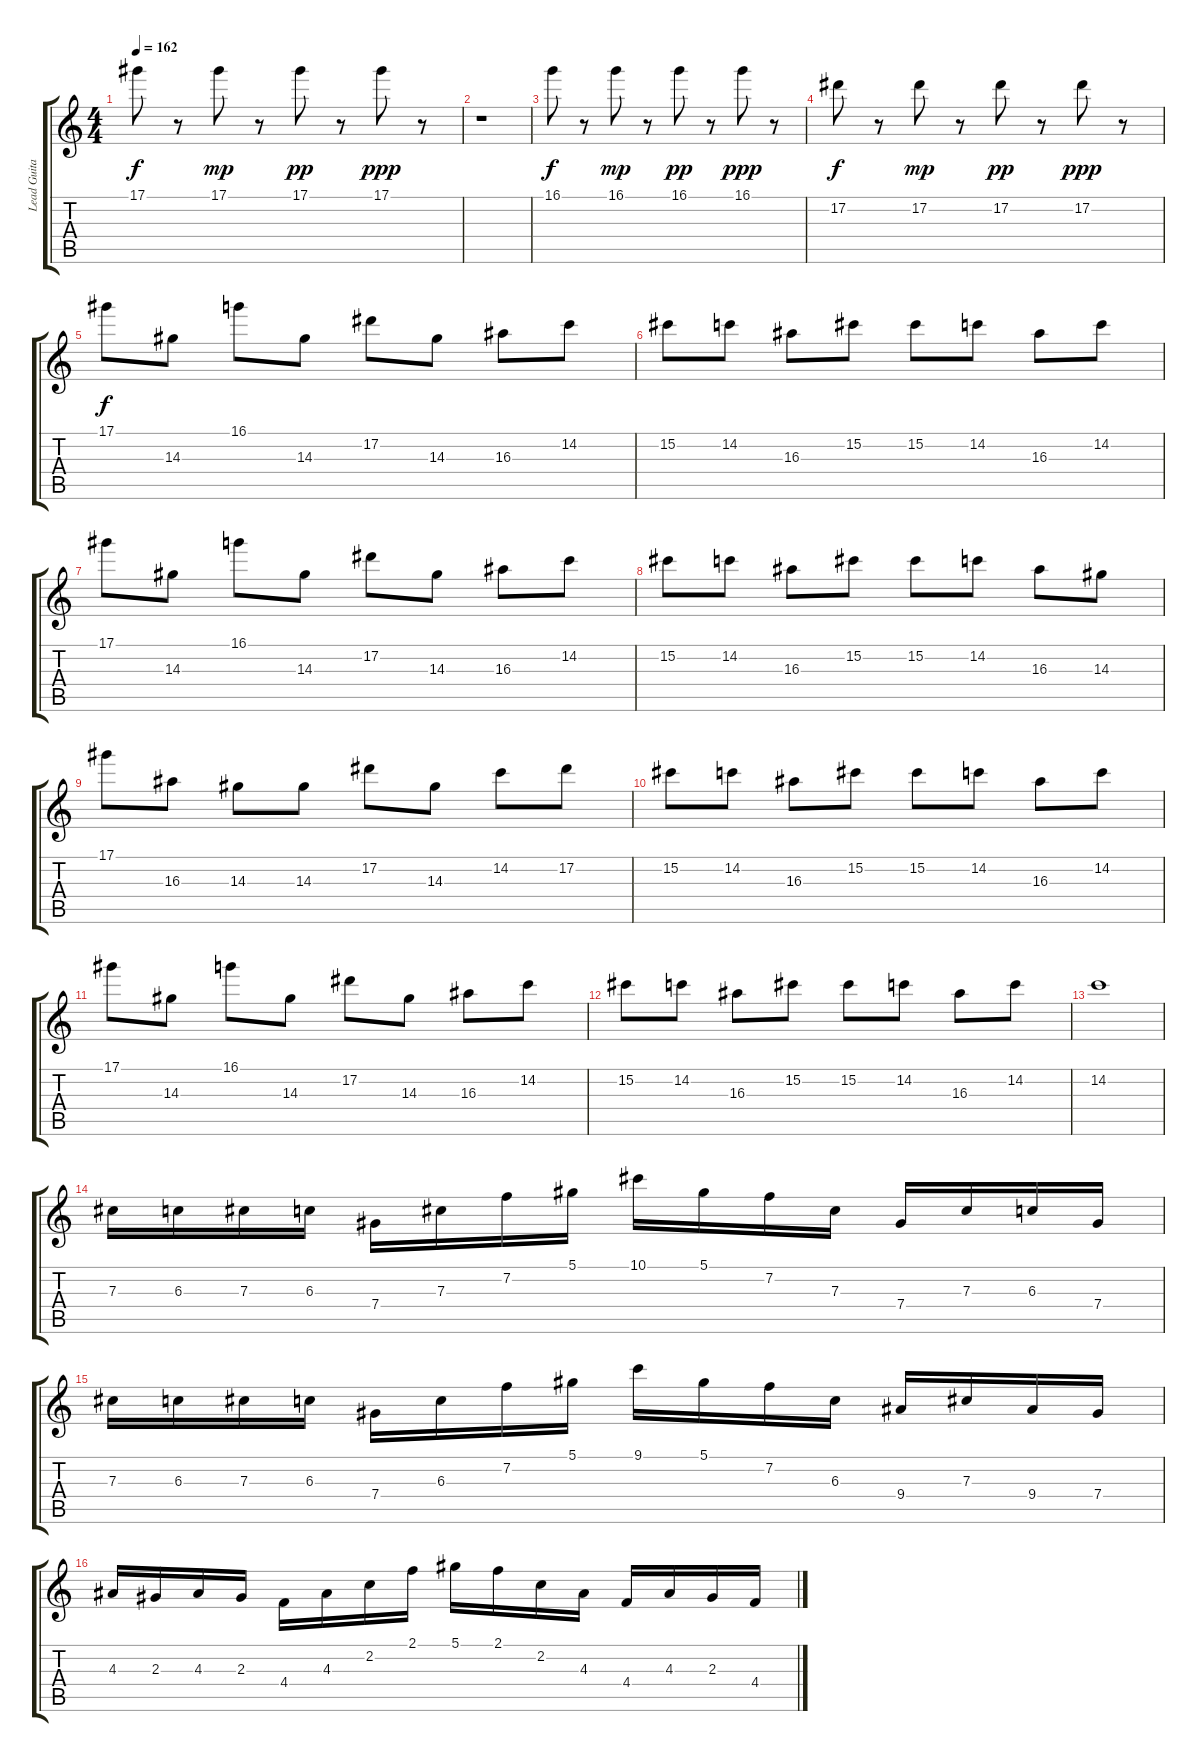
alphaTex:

\track ("Lead Guitar" "Lead Guita") {instrument distortionguitar}
\staff {score tabs}
\tuning (Eb4 Bb3 Gb3 Db3 Ab2 Db2) {hide}
\ts (4 4)
\tempo 162
\clef g2
\ks c
17.1.8{dy f} r.8 17.1.8{dy mp} r.8 17.1.8{dy pp} r.8 17.1.8{dy ppp} r.8 |
r.1 |
16.1.8{dy f} r.8 16.1.8{dy mp} r.8 16.1.8{dy pp} r.8 16.1.8{dy ppp} r.8 |
17.2.8{dy f} r.8 17.2.8{dy mp} r.8 17.2.8{dy pp} r.8 17.2.8{dy ppp} r.8 |
17.1.8{dy f} 14.3.8 16.1.8 14.3.8 17.2.8 14.3.8 16.3.8 14.2.8 |
15.2.8 14.2.8 16.3.8 15.2.8 15.2.8 14.2.8 16.3.8 14.2.8 |
17.1.8 14.3.8 16.1.8 14.3.8 17.2.8 14.3.8 16.3.8 14.2.8 |
15.2.8 14.2.8 16.3.8 15.2.8 15.2.8 14.2.8 16.3.8 14.3.8 |
17.1.8 16.3.8 14.3.8 14.3.8 17.2.8 14.3.8 14.2.8 17.2.8 |
15.2.8 14.2.8 16.3.8 15.2.8 15.2.8 14.2.8 16.3.8 14.2.8 |
17.1.8 14.3.8 16.1.8 14.3.8 17.2.8 14.3.8 16.3.8 14.2.8 |
15.2.8 14.2.8 16.3.8 15.2.8 15.2.8 14.2.8 16.3.8 14.2.8 |
14.2.1 |
7.3.16 6.3.16 7.3.16 6.3.16 7.4.16 7.3.16 7.2.16 5.1.16 10.1.16 5.1.16 7.2.16 7.3.16 7.4.16 7.3.16 6.3.16 7.4.16 |
7.3.16 6.3.16 7.3.16 6.3.16 7.4.16 6.3.16 7.2.16 5.1.16 9.1.16 5.1.16 7.2.16 6.3.16 9.4.16 7.3.16 9.4.16 7.4.16 |
4.3.16 2.3.16 4.3.16 2.3.16 4.4.16 4.3.16 2.2.16 2.1.16 5.1.16 2.1.16 2.2.16 4.3.16 4.4.16 4.3.16 2.3.16 4.4.16
